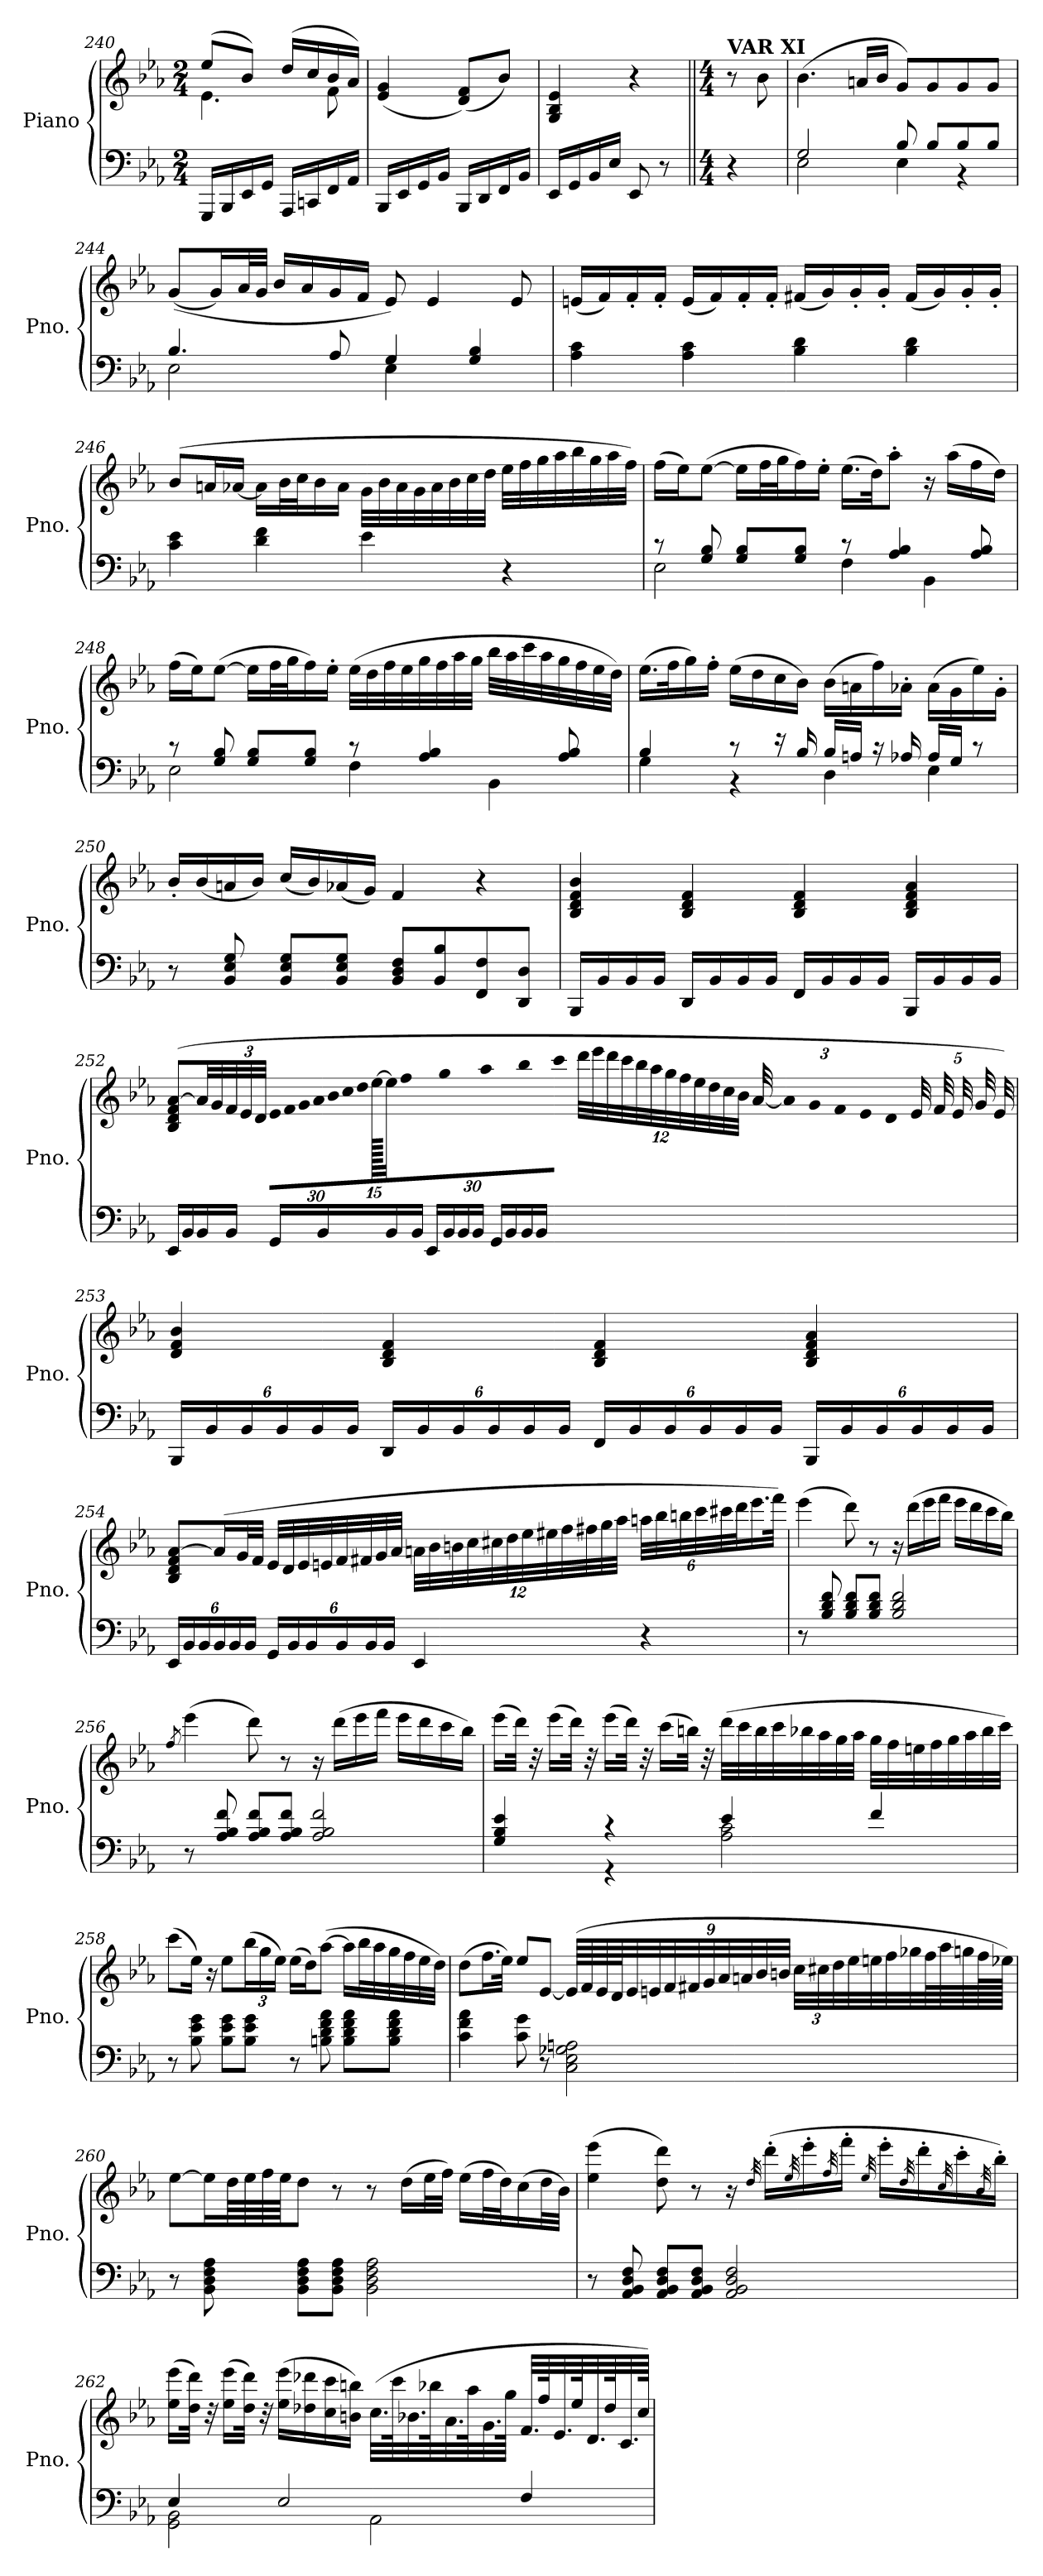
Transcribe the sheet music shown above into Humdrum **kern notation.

**kern	**kern
*part1	*part1
*staff2	*staff1
*I"Piano	*
*I'Pno.	*
*clefF4	*clefG2
*k[b-e-a-]	*k[b-e-a-]
*E-:	*E-:
*M2/4	*M2/4
=240	=240
*	*^
16GGG/LL	(>8ee-/L	4.e-\
16BBB-/	.	.
16EE-/	8b-/J)	.
16GG/JJ	.	.
16AAA-/LL	(>16dd/LL	.
16CCn/	16cc/	.
16FF/	16b-/	8f\
16AA-/JJ	16a-/JJ)	.
*	*v	*v
!!LO:LB:g=z
=241	=241
16BBB-/LL	(<4e-/ 4g/
16EE-/	.
16GG/	.
16BB-/JJ	.
16BBB-/LL	(<8d/ 8f/L)
16DD/	.
16FF/	8b-/J)
16BB-/JJ	.
=242	=242
16EE-/LL	4G/ 4B-/ 4e-/
16GG/	.
16BB-/	.
16E-/JJ	.
8EE-/	4r
8r	.
=242X2||	=242X2||
*M4/4	*M4/4
!	!LO:TX:a:B:t=VAR XI
4r	8r
.	8b-\
=243	=243
*^	*
2G/	2E-\	(>4.b-\
.	.	16an/LL
.	.	16b-/JJ
8B-/	4E-\	8g/L)
8B-/L	.	8g/
8B-/	4r	8g/
8B-/J	.	8g/J
=244	=244	=244
4.B-/	2E-\	(<(<8g/L
.	.	16g/L)
.	.	32a-/L
.	.	32g/JJJ
.	.	16b-/LL
.	.	16a-/
8A-/	.	16g/
.	.	16f/JJ
4G/	4E-\	8e-/)
.	.	4e-/
4G/ 4B-/	4ryy	.
.	.	8e-/
*v	*v	*
!!LO:LB:g=z
=245	=245
4A-\ 4c\	(<16en/LL
.	16f/)
.	16f'/
.	16f'/JJ
4A-\ 4c\	(<16e/LL
.	16f/)
.	16f'/
.	16f'/JJ
4B-\ 4d\	(<16f#X/LL
.	16g/)
.	16g'/
.	16g'/JJ
4B-\ 4d\	(<16f#/LL
.	16g/)
.	16g'/
.	16g'/JJ
=246	=246
4c\ 4e-\	(>8b-/L
.	16an/L
.	[16a-X/JJ
4d\ 4f\	16a-\LL]
.	32b-\L
.	32cc\J
.	16b-\
.	16a-\JJ
4e-\	32g\LLL
.	32b-\
.	32a-\
.	32g\
.	32a-\
.	32b-\
.	32cc\
.	32dd\JJJ
4r	32ee-\LLL
.	32ff\
.	32gg\
.	32aa-\
.	32bb-\
.	32gg\
.	32aa-\
.	32ff\JJJ)
!!LO:PB:g=z
=247	=247
*^	*
8r	2E-\	(>16ff\LL
.	.	16ee-\J)
8G/ 8B-/	.	(>[8ee-\J
8G/ 8B-/L	.	16ee-\LL]
.	.	32ff\L
.	.	32gg\J
8G/ 8B-/J	.	16ff\)
.	.	16ee-'\JJ
8r	4F\	(>16.ee-\LL
.	.	32dd\JK)
4A-/ 4B-/	.	8aa-'\J
.	4BB-\	16r
.	.	(>16aa-\LL
8A-/ 8B-/	.	16ff\
.	.	16dd\JJ)
=248	=248	=248
8r	2E-\	(>16ff\LL
.	.	16ee-\J)
8G/ 8B-/	.	(>[8ee-\J
8G/ 8B-/L	.	16ee-\LL]
.	.	32ff\L
.	.	32gg\J
8G/ 8B-/J	.	16ff\)
.	.	16ee-'\JJ
8r	4F\	(>32ee-\LLL
.	.	32dd\
.	.	32ff\
.	.	32ee-\
4A-/ 4B-/	.	32gg\
.	.	32ff\
.	.	32aa-\
.	.	32gg\JJJ
.	4BB-\	32bb-\LLL
.	.	32aa-\
.	.	32ccc\
.	.	32aa-\
8A-/ 8B-/	.	32gg\
.	.	32ff\
.	.	32ee-\
.	.	32dd\JJJ)
!!LO:LB:g=z
=249	=249	=249
4B-/	4G\	(>16.ee-\LL
.	.	32ff\K
.	.	16gg\)
.	.	16ff'\JJ
8r	4r	(>16ee-\LL
.	.	16dd\
16r	.	16cc\
16B-/	.	16b-\JJ)
16B-/LL	4D\	(>16b-\LL
16An/JJ	.	16an\
16r	.	16ff\)
16A-X/	.	16a-X'\JJ
16A-/LL	4E-\	(>16a-\LL
16G/JJ	.	16g\
8r	.	16ee-\)
.	.	16g'\JJ
=250	=250	=250
8r	8ryy	16b-'/LL
.	.	(<16b-/
8BB-/ 8E-/ 8G/	2..ryy	16an/
.	.	16b-/JJ)
8BB-/ 8E-/ 8G/L	.	(<16cc/LL
.	.	16b-/)
8BB-/ 8E-/ 8G/J	.	(<16a-X/
.	.	16g/JJ)
8BB-/ 8D/ 8F/L	.	4f/
8BB-/ 8B-/	.	.
8FF/ 8F/	.	4r
8DD/ 8D/J	.	.
*v	*v	*
!!LO:LB:g=z
=251	=251
16BBB-/LL	4B-/ 4d/ 4f/ 4b-/
16BB-/	.
16BB-/	.
16BB-/JJ	.
16DD/LL	4B-/ 4d/ 4f/
16BB-/	.
16BB-/	.
16BB-/JJ	.
16FF/LL	4B-/ 4d/ 4f/
16BB-/	.
16BB-/	.
16BB-/JJ	.
16BBB-/LL	4B-/ 4d/ 4f/ 4a-/
16BB-/	.
16BB-/	.
16BB-/JJ	.
!!LO:LB:g=z
=252	=252
16EE-/LL	(>8B-/ 8d/ 8f/ [8a-/L
16BB-/	.
16BB-/	32a-/LL]
.	32g/
*	*Xbrackettup
16BB-/JJ	48f/
.	48e-/
.	48d/JJJ
!	!LO:N:vis=32
16GG/LL	960%17e-\LLL
!	!LO:N:vis=32
.	960%17f\
!	!LO:N:vis=32
.	960%17g\
!	!LO:N:vis=32
.	960%17a-\
16BB-/	.
!	!LO:N:vis=32
.	960%17b-\
!	!LO:N:vis=32
.	960%17cc\
!	!LO:N:vis=32
.	960%17dd\
.	[960ee-\
16BB-/	960%19ee-\]
.	48ff\
.	48gg\
.	48aa-\
16BB-/JJ	.
.	48bb-\
.	48ccc\JJJ
.	48ddd\LLL
16EE-/LL	.
.	48eee-\
.	48ddd\
.	48ccc\
16BB-/	.
.	48bb-\
.	48aa-\
.	48gg\
16BB-/	.
.	48ff\
.	48ee-\
.	48dd\
16BB-/JJ	.
.	48cc\
.	48b-\JJJ
.	[48a-/LLL
16GG/LL	.
.	240a-/LLL]
.	40g/
.	40f/
16BB-/	.
.	40e-/
.	40d/
.	40e-/
16BB-/	.
.	40f/
.	40e-/
16BB-/JJ	.
.	40g/
.	40e-/JJJ)
.	960ryy
!!LO:LB:g=z
=253	=253
*Xbrackettup	*
24BBB-/LL	4d/ 4f/ 4b-/
24BB-/	.
24BB-/	.
24BB-/	.
24BB-/	.
24BB-/JJ	.
24DD/LL	4B-/ 4d/ 4f/
24BB-/	.
24BB-/	.
24BB-/	.
24BB-/	.
24BB-/JJ	.
24FF/LL	4B-/ 4d/ 4f/
24BB-/	.
24BB-/	.
24BB-/	.
24BB-/	.
24BB-/JJ	.
24BBB-/LL	4B-/ 4d/ 4f/ 4a-/
24BB-/	.
24BB-/	.
24BB-/	.
24BB-/	.
24BB-/JJ	.
!!LO:LB:g=z
=254	=254
24EE-/LL	8B-/ 8d/ 8f/ [8a-/L
24BB-/	.
24BB-/	.
24BB-/	(>16a-/L]
24BB-/	.
.	32g/L
24BB-/JJ	.
.	32f/JJJ
24GG/LL	32e-/LLL
.	32d/
24BB-/	.
.	32e-/
24BB-/	.
.	32en/
24BB-/	32f/
.	32f#X/
24BB-/	.
.	32g/
24BB-/JJ	.
.	32a-/JJJ
4EE-/	48an\LLL
.	48b-\
.	48bn\
.	48cc\
.	48cc#X\
.	48dd\
.	48ee-\
.	48ee#X\
.	48ff\
.	48ff#X\
.	48gg\
.	48aa-\JJJ
4r	48aan\LLL
.	48bb-\
.	48bbn\
.	48ccc\
.	48ccc#X\
.	48ddd\J
.	16.eee-\
.	32fff\JJk)
!!LO:PB:g=z
=255	=255
*^	*
8r	8ryy	(>4eee-\
8B-/ 8d/ 8f/	2..ryy	.
8B-/ 8d/ 8f/L	.	8ddd\)
8B-/ 8d/ 8f/J	.	8r
2B-/ 2d/ 2f/	.	16r
.	.	(>16ddd\LL
.	.	16eee-\
.	.	16fff\JJ
.	.	16eee-\LL
.	.	16ddd\
.	.	16ccc\
.	.	16bb-\JJ)
=256	=256	=256
.	.	8qff/
8r	8ryy	(>4eee-\
8A-/ 8B-/ 8f/	2..ryy	.
8A-/ 8B-/ 8f/L	.	8ddd\)
8A-/ 8B-/ 8f/J	.	8r
2A-/ 2B-/ 2f/	.	16r
.	.	(>16ddd\LL
.	.	16eee-\
.	.	16fff\JJ
.	.	16eee-\LL
.	.	16ddd\
.	.	16ccc\
.	.	16bb-\JJ)
!!LO:LB:g=z
=257	=257	=257
4G/ 4B-/ 4e-/	4ryy	(>16eee-\LL
.	.	32ddd\JJk)
.	.	32r
.	.	(>16eee-\LL
.	.	32ddd\JJk)
.	.	32r
4r	4r	(>16eee-\LL
.	.	32ddd\JJk)
.	.	32r
.	.	(>16ccc\LL
.	.	32bbn\JJk)
.	.	32r
4e-/	2A-\ 2c\	(>32ddd\LLL
.	.	32ccc\
.	.	32bb\
.	.	32ccc\
.	.	32bb-X\
.	.	32aa-\
.	.	32gg\
.	.	32aa-\JJJ
4f/	.	32gg\LLL
.	.	32ff\
.	.	32een\
.	.	32ff\
.	.	32gg\
.	.	32aa-\
.	.	32bb-\
.	.	32ccc\JJJ)
*v	*v	*
!!LO:LB:g=z
=258	=258
8r	(>8ccc\L
8B-\ 8e-\ 8g\	16ee-\Jk)
.	16r
8B-\ 8e-\ 8g\L	8ee-\L
8B-\ 8e-\ 8g\J	(>24bb-\L
.	24gg\
.	24ee-\JJ)
8r	(>16ee-\LL
.	16dd\J)
8Bn\ 8d\ 8f\ 8a-\	(>[8aa-\J
8B\ 8d\ 8f\ 8a-\L	16aa-\LL]
.	32bb-\L
.	32aa-\
8B\ 8d\ 8f\ 8a-\J	32gg\
.	32ff\
.	32ee-\
.	32dd\JJJ)
!!LO:LB:g=z
=259	=259
4c\ 4f\ 4a-\	(>8dd\L
.	16.ff\L
.	32ee-\JJk)
8c\ 8g\	8ee-/L
8r	[8e-/J
2C\ 2E-\ 2G-X\ 2An\	(>64e-/LLLL]
.	64f/
.	64e-/
.	64d/J
.	48e-/
.	48en/
.	48f/
.	48f#X/
.	48g/
.	48a-/
.	48an/
.	48b-/
.	48bn/JJJ
.	48cc\LLL
.	48cc#X\
.	48dd\
.	32ee-\
.	32een\
.	32ff\
.	32gg-X\
.	64ff\L
.	64aa-\
.	64ggn\
.	128ff\L
.	128ee-X\JJJJJ)
!!LO:LB:g=z
=260	=260
8r	[8ee-\L
8BB-\ 8D\ 8F\ 8A-\	16ee-\L]
.	64dd\LL
.	64ee-\
.	64ff\
.	64ee-\JJJ
8BB-\ 8D\ 8F\ 8A-\L	8dd\J
8BB-\ 8D\ 8F\ 8A-\J	8r
2BB-\ 2D\ 2F\ 2A-\	8r
.	(>16dd\LL
.	32ee-\L
.	32ff\JJJ)
.	(>16ee-\LL
.	32ff\L
.	32dd\J)
.	(>16cc\
.	32dd\L
.	32b-\JJJ)
=261	=261
8r	(>4ee-\ 4eee-\
8AA-/ 8BB-/ 8D/ 8F/	.
8AA-/ 8BB-/ 8D/ 8F/L	8dd\ 8ddd\)
8AA-/ 8BB-/ 8D/ 8F/J	8r
2AA-/ 2BB-/ 2D/ 2F/	16r
.	32qdd/
.	(>16ddd'\LL
.	32qee-/
.	16eee-'\
.	32qff/
.	16fff'\JJ
.	32qee-/
.	16eee-'\LL
.	32qdd/
.	16ddd'\
.	32qcc/
.	16ccc'\
.	32qb-/
.	16bb-'\JJ)
!!LO:LB:g=z
=262	=262
*^	*
4E-/	2GG\ 2BB-\	(>16ee-\ 16eee-\LL
.	.	32dd\ 32ddd\JJk)
.	.	32r
.	.	(>16ee-\ 16eee-\LL
.	.	32dd\ 32ddd\JJk)
.	.	32r
2E-/	.	(>16ee-\ 16eee-\LL
.	.	16dd-X\ 16ddd-X\
.	.	16cc\ 16ccc\
.	.	16bn\ 16bbn\JJ)
.	2AA-\	(>32.cc\LLL
.	.	64ccc\K
.	.	32.b-X\
.	.	64bb-X\K
.	.	32.a-\
.	.	64aa-\K
.	.	32.g\
.	.	64gg\JJJk
4F/	.	32.f/LLL
.	.	64ff/K
.	.	32.e-/
.	.	64ee-/K
.	.	32.d/
.	.	64dd-/K
.	.	32.c/
.	.	64cc/JJJk)
*v	*v	*
=	=
*-	*-
